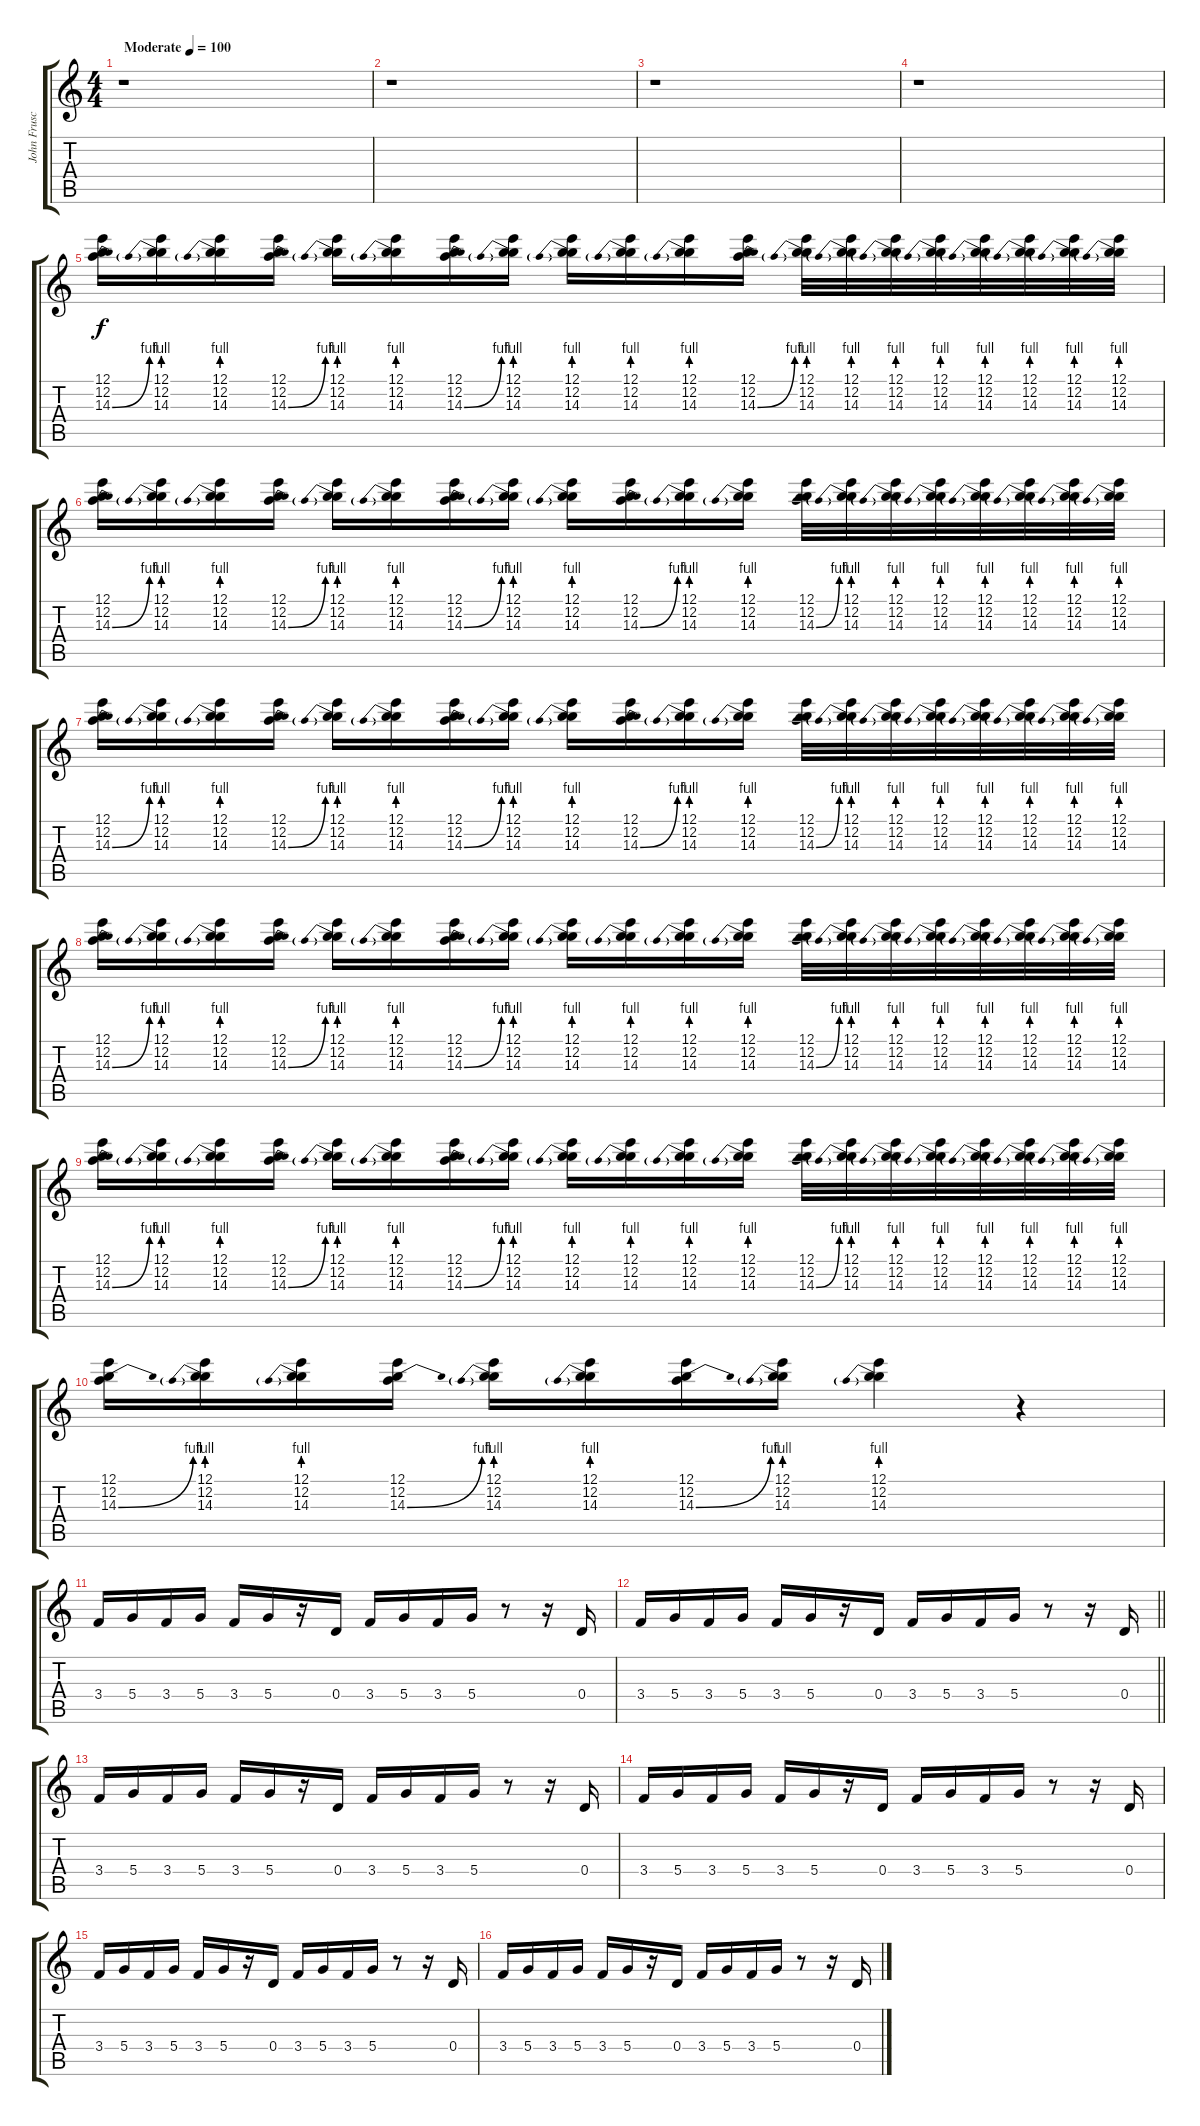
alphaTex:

\track ("John Frusciante" "John Frusc") {instrument overdrivenguitar}
\staff {score tabs}
\tuning (E4 B3 G3 D3 A2 E2) {hide}
\ts (4 4)
\tempo (100 "Moderate")
\clef g2
\ks c
r.1{dy f instrument overdrivenguitar} |
r.1 |
r.1 |
r.1 |
(12.1 12.2 14.3{be (bend 0 0 60 4)}).16 (12.1 12.2 14.3{be (prebend 0 4 60 4)}).16 (12.1 12.2 14.3{be (prebend 0 4 60 4)}).16 (12.1 12.2 14.3{be (bend 0 0 60 4)}).16 (12.1 12.2 14.3{be (prebend 0 4 60 4)}).16 (12.1 12.2 14.3{be (prebend 0 4 60 4)}).16 (12.1 12.2 14.3{be (bend 0 0 60 4)}).16 (12.1 12.2 14.3{be (prebend 0 4 60 4)}).16 (12.1 12.2 14.3{be (prebend 0 4 60 4)}).16 (12.1 12.2 14.3{be (prebend 0 4 60 4)}).16 (12.1 12.2 14.3{be (prebend 0 4 60 4)}).16 (12.1 12.2 14.3{be (bend 0 0 60 4)}).16 (12.1 12.2 14.3{be (prebend 0 4 60 4)}).32 (12.1 12.2 14.3{be (prebend 0 4 60 4)}).32 (12.1 12.2 14.3{be (prebend 0 4 60 4)}).32 (12.1 12.2 14.3{be (prebend 0 4 60 4)}).32 (12.1 12.2 14.3{be (prebend 0 4 60 4)}).32 (12.1 12.2 14.3{be (prebend 0 4 60 4)}).32 (12.1 12.2 14.3{be (prebend 0 4 60 4)}).32 (12.1 12.2 14.3{be (prebend 0 4 60 4)}).32 |
(12.1 12.2 14.3{be (bend 0 0 60 4)}).16 (12.1 12.2 14.3{be (prebend 0 4 60 4)}).16 (12.1 12.2 14.3{be (prebend 0 4 60 4)}).16 (12.1 12.2 14.3{be (bend 0 0 60 4)}).16 (12.1 12.2 14.3{be (prebend 0 4 60 4)}).16 (12.1 12.2 14.3{be (prebend 0 4 60 4)}).16 (12.1 12.2 14.3{be (bend 0 0 60 4)}).16 (12.1 12.2 14.3{be (prebend 0 4 60 4)}).16 (12.1 12.2 14.3{be (prebend 0 4 60 4)}).16 (12.1 12.2 14.3{be (bend 0 0 60 4)}).16 (12.1 12.2 14.3{be (prebend 0 4 60 4)}).16 (12.1 12.2 14.3{be (prebend 0 4 60 4)}).16 (12.1 12.2 14.3{be (bend 0 0 60 4)}).32 (12.1 12.2 14.3{be (prebend 0 4 60 4)}).32 (12.1 12.2 14.3{be (prebend 0 4 60 4)}).32 (12.1 12.2 14.3{be (prebend 0 4 60 4)}).32 (12.1 12.2 14.3{be (prebend 0 4 60 4)}).32 (12.1 12.2 14.3{be (prebend 0 4 60 4)}).32 (12.1 12.2 14.3{be (prebend 0 4 60 4)}).32 (12.1 12.2 14.3{be (prebend 0 4 60 4)}).32 |
(12.1 12.2 14.3{be (bend 0 0 60 4)}).16 (12.1 12.2 14.3{be (prebend 0 4 60 4)}).16 (12.1 12.2 14.3{be (prebend 0 4 60 4)}).16 (12.1 12.2 14.3{be (bend 0 0 60 4)}).16 (12.1 12.2 14.3{be (prebend 0 4 60 4)}).16 (12.1 12.2 14.3{be (prebend 0 4 60 4)}).16 (12.1 12.2 14.3{be (bend 0 0 60 4)}).16 (12.1 12.2 14.3{be (prebend 0 4 60 4)}).16 (12.1 12.2 14.3{be (prebend 0 4 60 4)}).16 (12.1 12.2 14.3{be (bend 0 0 60 4)}).16 (12.1 12.2 14.3{be (prebend 0 4 60 4)}).16 (12.1 12.2 14.3{be (prebend 0 4 60 4)}).16 (12.1 12.2 14.3{be (bend 0 0 60 4)}).32 (12.1 12.2 14.3{be (prebend 0 4 60 4)}).32 (12.1 12.2 14.3{be (prebend 0 4 60 4)}).32 (12.1 12.2 14.3{be (prebend 0 4 60 4)}).32 (12.1 12.2 14.3{be (prebend 0 4 60 4)}).32 (12.1 12.2 14.3{be (prebend 0 4 60 4)}).32 (12.1 12.2 14.3{be (prebend 0 4 60 4)}).32 (12.1 12.2 14.3{be (prebend 0 4 60 4)}).32 |
(12.1 12.2 14.3{be (bend 0 0 60 4)}).16 (12.1 12.2 14.3{be (prebend 0 4 60 4)}).16 (12.1 12.2 14.3{be (prebend 0 4 60 4)}).16 (12.1 12.2 14.3{be (bend 0 0 60 4)}).16 (12.1 12.2 14.3{be (prebend 0 4 60 4)}).16 (12.1 12.2 14.3{be (prebend 0 4 60 4)}).16 (12.1 12.2 14.3{be (bend 0 0 60 4)}).16 (12.1 12.2 14.3{be (prebend 0 4 60 4)}).16 (12.1 12.2 14.3{be (prebend 0 4 60 4)}).16 (12.1 12.2 14.3{be (prebend 0 4 60 4)}).16 (12.1 12.2 14.3{be (prebend 0 4 60 4)}).16 (12.1 12.2 14.3{be (prebend 0 4 60 4)}).16 (12.1 12.2 14.3{be (bend 0 0 60 4)}).32 (12.1 12.2 14.3{be (prebend 0 4 60 4)}).32 (12.1 12.2 14.3{be (prebend 0 4 60 4)}).32 (12.1 12.2 14.3{be (prebend 0 4 60 4)}).32 (12.1 12.2 14.3{be (prebend 0 4 60 4)}).32 (12.1 12.2 14.3{be (prebend 0 4 60 4)}).32 (12.1 12.2 14.3{be (prebend 0 4 60 4)}).32 (12.1 12.2 14.3{be (prebend 0 4 60 4)}).32 |
(12.1 12.2 14.3{be (bend 0 0 60 4)}).16 (12.1 12.2 14.3{be (prebend 0 4 60 4)}).16 (12.1 12.2 14.3{be (prebend 0 4 60 4)}).16 (12.1 12.2 14.3{be (bend 0 0 60 4)}).16 (12.1 12.2 14.3{be (prebend 0 4 60 4)}).16 (12.1 12.2 14.3{be (prebend 0 4 60 4)}).16 (12.1 12.2 14.3{be (bend 0 0 60 4)}).16 (12.1 12.2 14.3{be (prebend 0 4 60 4)}).16 (12.1 12.2 14.3{be (prebend 0 4 60 4)}).16 (12.1 12.2 14.3{be (prebend 0 4 60 4)}).16 (12.1 12.2 14.3{be (prebend 0 4 60 4)}).16 (12.1 12.2 14.3{be (prebend 0 4 60 4)}).16 (12.1 12.2 14.3{be (bend 0 0 60 4)}).32 (12.1 12.2 14.3{be (prebend 0 4 60 4)}).32 (12.1 12.2 14.3{be (prebend 0 4 60 4)}).32 (12.1 12.2 14.3{be (prebend 0 4 60 4)}).32 (12.1 12.2 14.3{be (prebend 0 4 60 4)}).32 (12.1 12.2 14.3{be (prebend 0 4 60 4)}).32 (12.1 12.2 14.3{be (prebend 0 4 60 4)}).32 (12.1 12.2 14.3{be (prebend 0 4 60 4)}).32 |
(12.1 12.2 14.3{be (bend 0 0 60 4)}).16 (12.1 12.2 14.3{be (prebend 0 4 60 4)}).16 (12.1 12.2 14.3{be (prebend 0 4 60 4)}).16 (12.1 12.2 14.3{be (bend 0 0 60 4)}).16 (12.1 12.2 14.3{be (prebend 0 4 60 4)}).16 (12.1 12.2 14.3{be (prebend 0 4 60 4)}).16 (12.1 12.2 14.3{be (bend 0 0 60 4)}).16 (12.1 12.2 14.3{be (prebend 0 4 60 4)}).16 (12.1 12.2 14.3{be (prebend 0 4 60 4)}).4 r.4 |
3.4.16{instrument electricguitarclean} 5.4.16 3.4.16 5.4.16 3.4.16 5.4.16 r.16 0.4.16 3.4.16 5.4.16 3.4.16 5.4.16 r.8 r.16 0.4.16 |
\barLineRight lightlight
3.4.16 5.4.16 3.4.16 5.4.16 3.4.16 5.4.16 r.16 0.4.16 3.4.16 5.4.16 3.4.16 5.4.16 r.8 r.16 0.4.16 |
3.4.16 5.4.16 3.4.16 5.4.16 3.4.16 5.4.16 r.16 0.4.16 3.4.16 5.4.16 3.4.16 5.4.16 r.8 r.16 0.4.16 |
3.4.16 5.4.16 3.4.16 5.4.16 3.4.16 5.4.16 r.16 0.4.16 3.4.16 5.4.16 3.4.16 5.4.16 r.8 r.16 0.4.16 |
3.4.16 5.4.16 3.4.16 5.4.16 3.4.16 5.4.16 r.16 0.4.16 3.4.16 5.4.16 3.4.16 5.4.16 r.8 r.16 0.4.16 |
3.4.16 5.4.16 3.4.16 5.4.16 3.4.16 5.4.16 r.16 0.4.16 3.4.16 5.4.16 3.4.16 5.4.16 r.8 r.16 0.4.16
